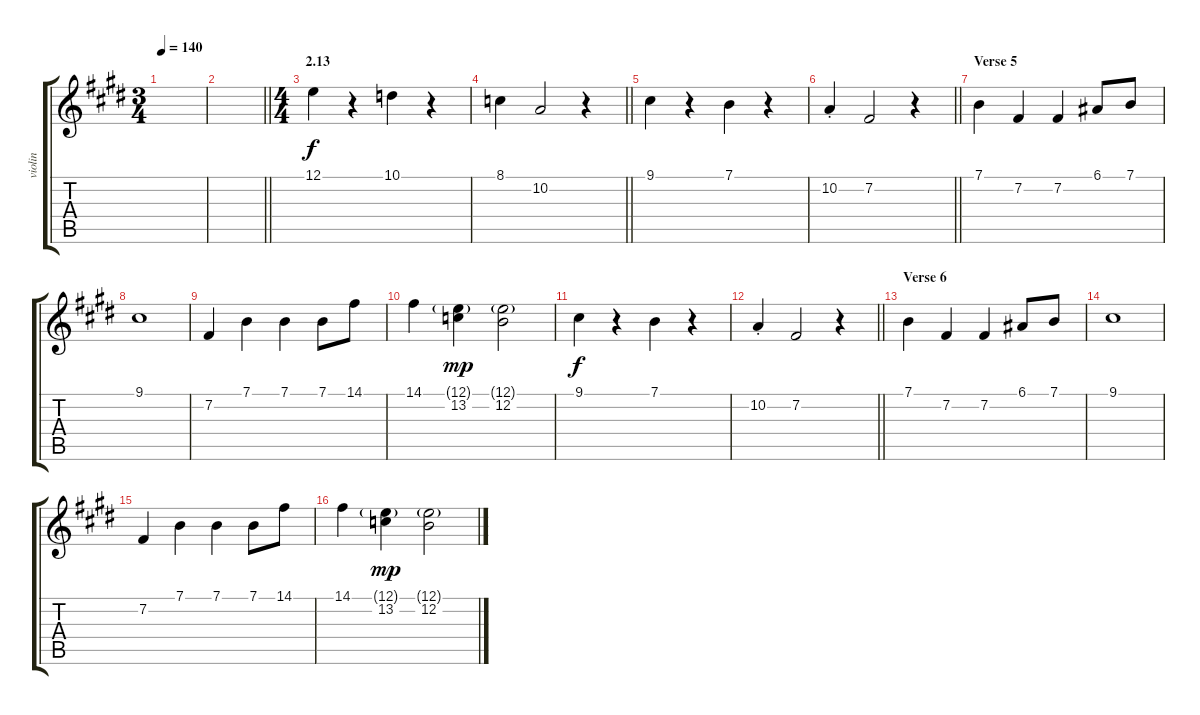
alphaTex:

\track ("violin" "violin") {instrument violin}
\staff {score tabs}
\tuning (E4 B3 G3 D3 A2 E2) {hide}
\ts (3 4)
\tempo 140
\clef g2
\ks e
|
\barLineRight lightlight
|
\ts (4 4)
\section ("" "2.13")
12.1.4 r.4 10.1.4 r.4 |
\barLineRight lightlight
8.1.4 10.2.2 r.4 |
9.1.4 r.4 7.1.4 r.4 |
\barLineRight lightlight
10.2{st}.4 7.2.2 r.4 |
\section ("" "Verse 5")
7.1.4 7.2.4 7.2.4 6.1.8 7.1.8 |
9.1.1 |
7.2.4 7.1.4 7.1.4 7.1.8 14.1.8 |
14.1.4 (12.1{g} 13.2).4{dy mp} (12.1{g} 12.2).2 |
9.1.4{dy f} r.4 7.1.4 r.4 |
\barLineRight lightlight
10.2{st}.4 7.2.2 r.4 |
\section ("" "Verse 6")
7.1.4 7.2.4 7.2.4 6.1.8 7.1.8 |
9.1.1 |
7.2.4 7.1.4 7.1.4 7.1.8 14.1.8 |
14.1.4 (12.1{g} 13.2).4{dy mp} (12.1{g} 12.2).2
